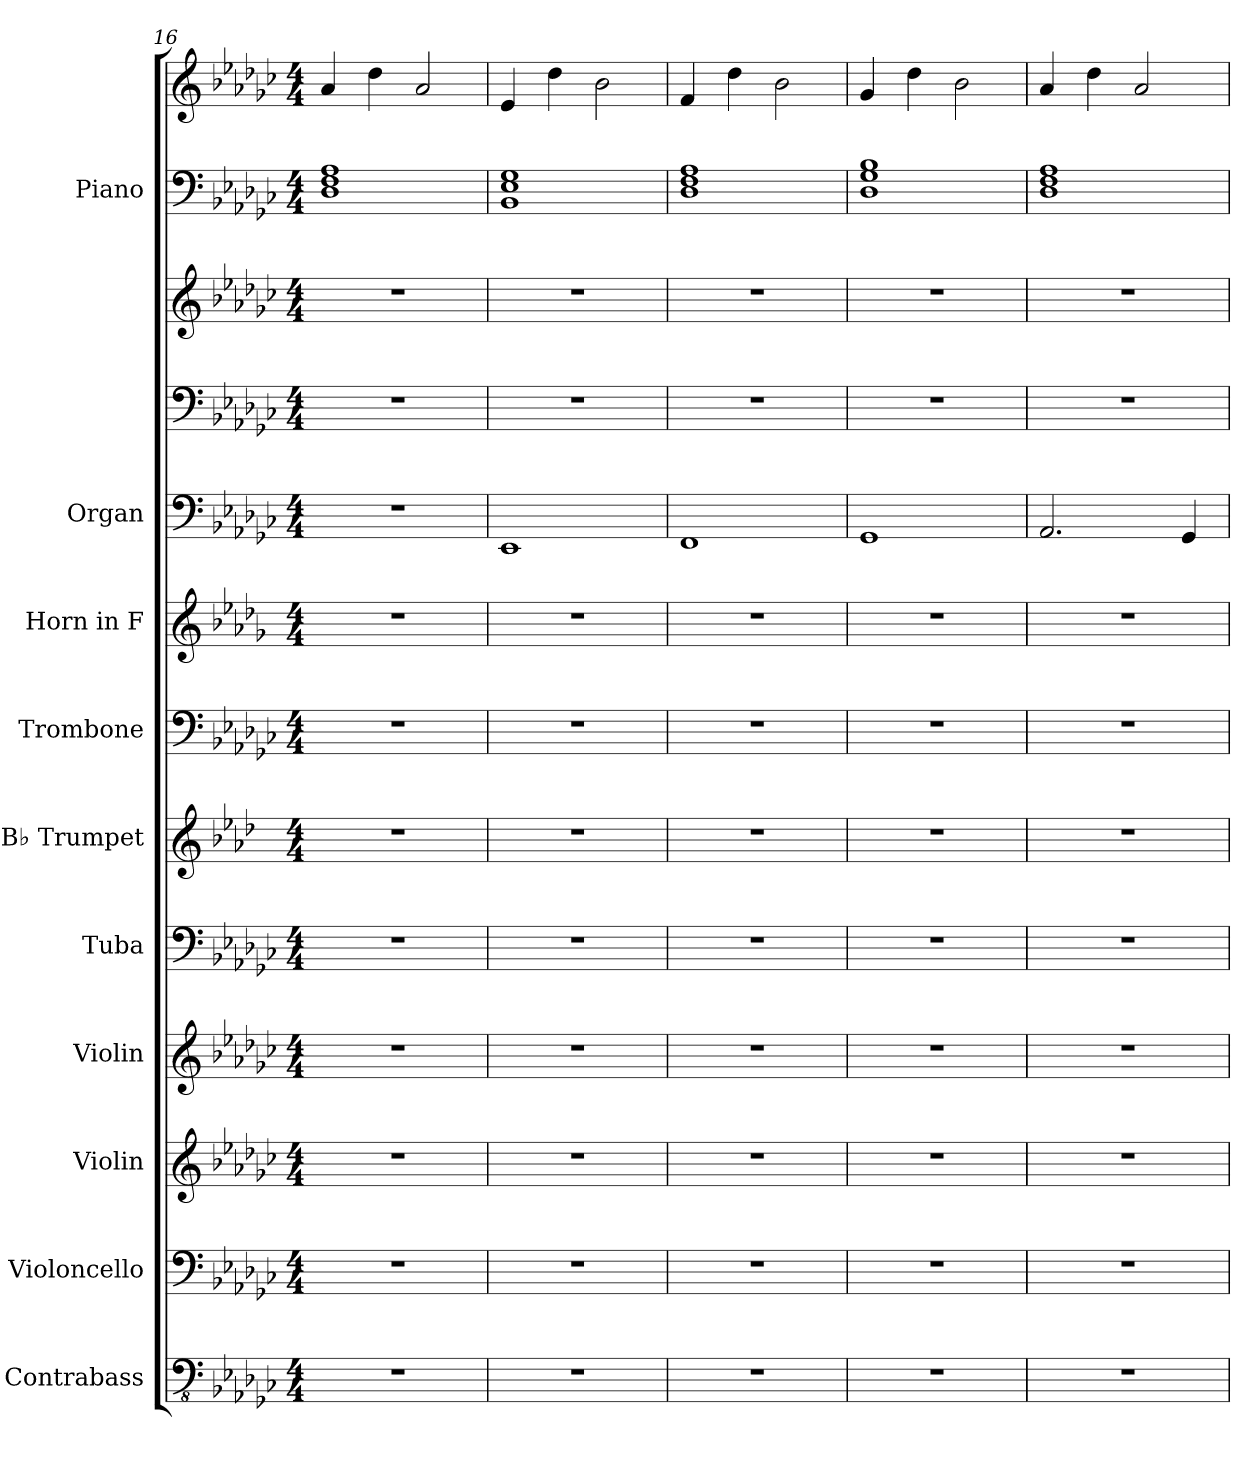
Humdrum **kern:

**kern	**kern	**kern	**kern	**kern	**kern	**kern	**kern	**kern	**kern	**kern	**kern	**kern
*part10	*part9	*part8	*part7	*part6	*part5	*part4	*part3	*part2	*part2	*part2	*part1	*part1
*staff13	*staff12	*staff11	*staff10	*staff9	*staff8	*staff7	*staff6	*staff5	*staff4	*staff3	*staff2	*staff1
*I"Contrabass	*I"Violoncello	*I"Violin	*I"Violin	*I"Tuba	*I"B♭ Trumpet	*I"Trombone	*I"Horn in F	*I"Organ	*	*	*I"Piano	*
*I'Cb.	*I'Vc.	*I'Vln.	*I'Vln.	*I'Tba.	*I'B♭ Tpt.	*I'Tbn.	*	*I'Org.	*	*	*I'Pno.	*
*clefFv4	*clefF4	*clefG2	*clefG2	*clefF4	*clefG2	*clefF4	*clefG2	*clefF4	*clefF4	*clefG2	*clefF4	*clefG2
*ITrd7c12	*	*	*	*	*ITrd1c2	*	*ITrd4c7	*	*	*	*	*
*k[b-e-a-d-g-c-]	*k[b-e-a-d-g-c-]	*k[b-e-a-d-g-c-]	*k[b-e-a-d-g-c-]	*k[b-e-a-d-g-c-]	*k[b-e-a-d-g-c-]	*k[b-e-a-d-g-c-]	*k[b-e-a-d-g-c-]	*k[b-e-a-d-g-c-]	*k[b-e-a-d-g-c-]	*k[b-e-a-d-g-c-]	*k[b-e-a-d-g-c-]	*k[b-e-a-d-g-c-]
*M4/4	*M4/4	*M4/4	*M4/4	*M4/4	*M4/4	*M4/4	*M4/4	*M4/4	*M4/4	*M4/4	*M4/4	*M4/4
=16	=16	=16	=16	=16	=16	=16	=16	=16	=16	=16	=16	=16
1r	1r	1r	1r	1r	1r	1r	1r	1r	1r	1r	1D- 1F 1A-	4a-/
.	.	.	.	.	.	.	.	.	.	.	.	4dd-\
.	.	.	.	.	.	.	.	.	.	.	.	2a-/
=17	=17	=17	=17	=17	=17	=17	=17	=17	=17	=17	=17	=17
1r	1r	1r	1r	1r	1r	1r	1r	1EE-	1r	1r	1BB- 1E- 1G-	4e-/
.	.	.	.	.	.	.	.	.	.	.	.	4dd-\
.	.	.	.	.	.	.	.	.	.	.	.	2b-\
=18	=18	=18	=18	=18	=18	=18	=18	=18	=18	=18	=18	=18
1r	1r	1r	1r	1r	1r	1r	1r	1FF	1r	1r	1D- 1F 1A-	4f/
.	.	.	.	.	.	.	.	.	.	.	.	4dd-\
.	.	.	.	.	.	.	.	.	.	.	.	2b-\
=19	=19	=19	=19	=19	=19	=19	=19	=19	=19	=19	=19	=19
1r	1r	1r	1r	1r	1r	1r	1r	1GG-	1r	1r	1D- 1G- 1B-	4g-/
.	.	.	.	.	.	.	.	.	.	.	.	4dd-\
.	.	.	.	.	.	.	.	.	.	.	.	2b-\
=20	=20	=20	=20	=20	=20	=20	=20	=20	=20	=20	=20	=20
1r	1r	1r	1r	1r	1r	1r	1r	2.AA-/	1r	1r	1D- 1F 1A-	4a-/
.	.	.	.	.	.	.	.	.	.	.	.	4dd-\
.	.	.	.	.	.	.	.	.	.	.	.	2a-/
.	.	.	.	.	.	.	.	4GG-/	.	.	.	.
=	=	=	=	=	=	=	=	=	=	=	=	=
*-	*-	*-	*-	*-	*-	*-	*-	*-	*-	*-	*-	*-
